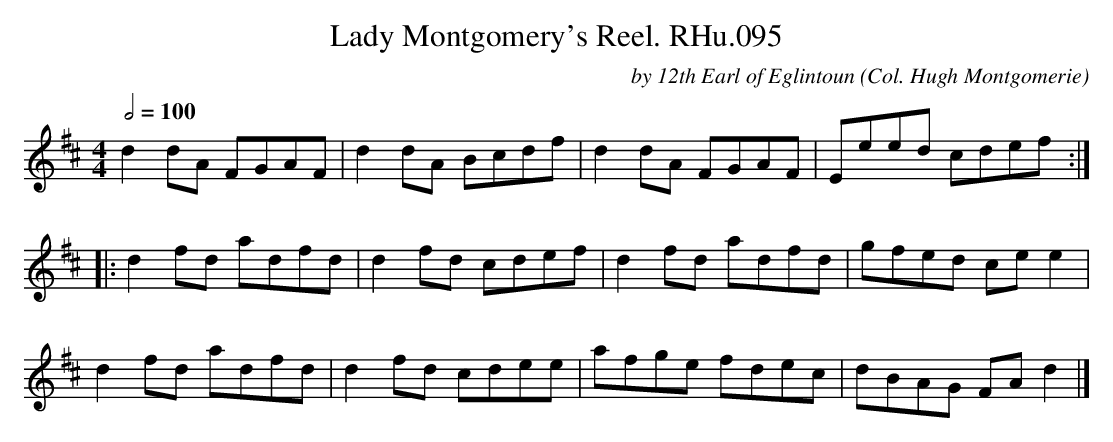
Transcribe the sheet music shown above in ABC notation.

X:1
T:Lady Montgomery's Reel. RHu.095
C:by 12th Earl of Eglintoun (Col. Hugh Montgomerie)
L:1/8
M:4/4
Q:1/2=100
K:D
d2dA FGAF|d2dA Bcdf|d2dA FGAF|Eeed cdef::!
d2fd adfd|d2fd cdef|d2fd adfd|gfed cee2|!
d2fd adfd|d2fd cdee|afge fdec|dBAG FA d2|]
